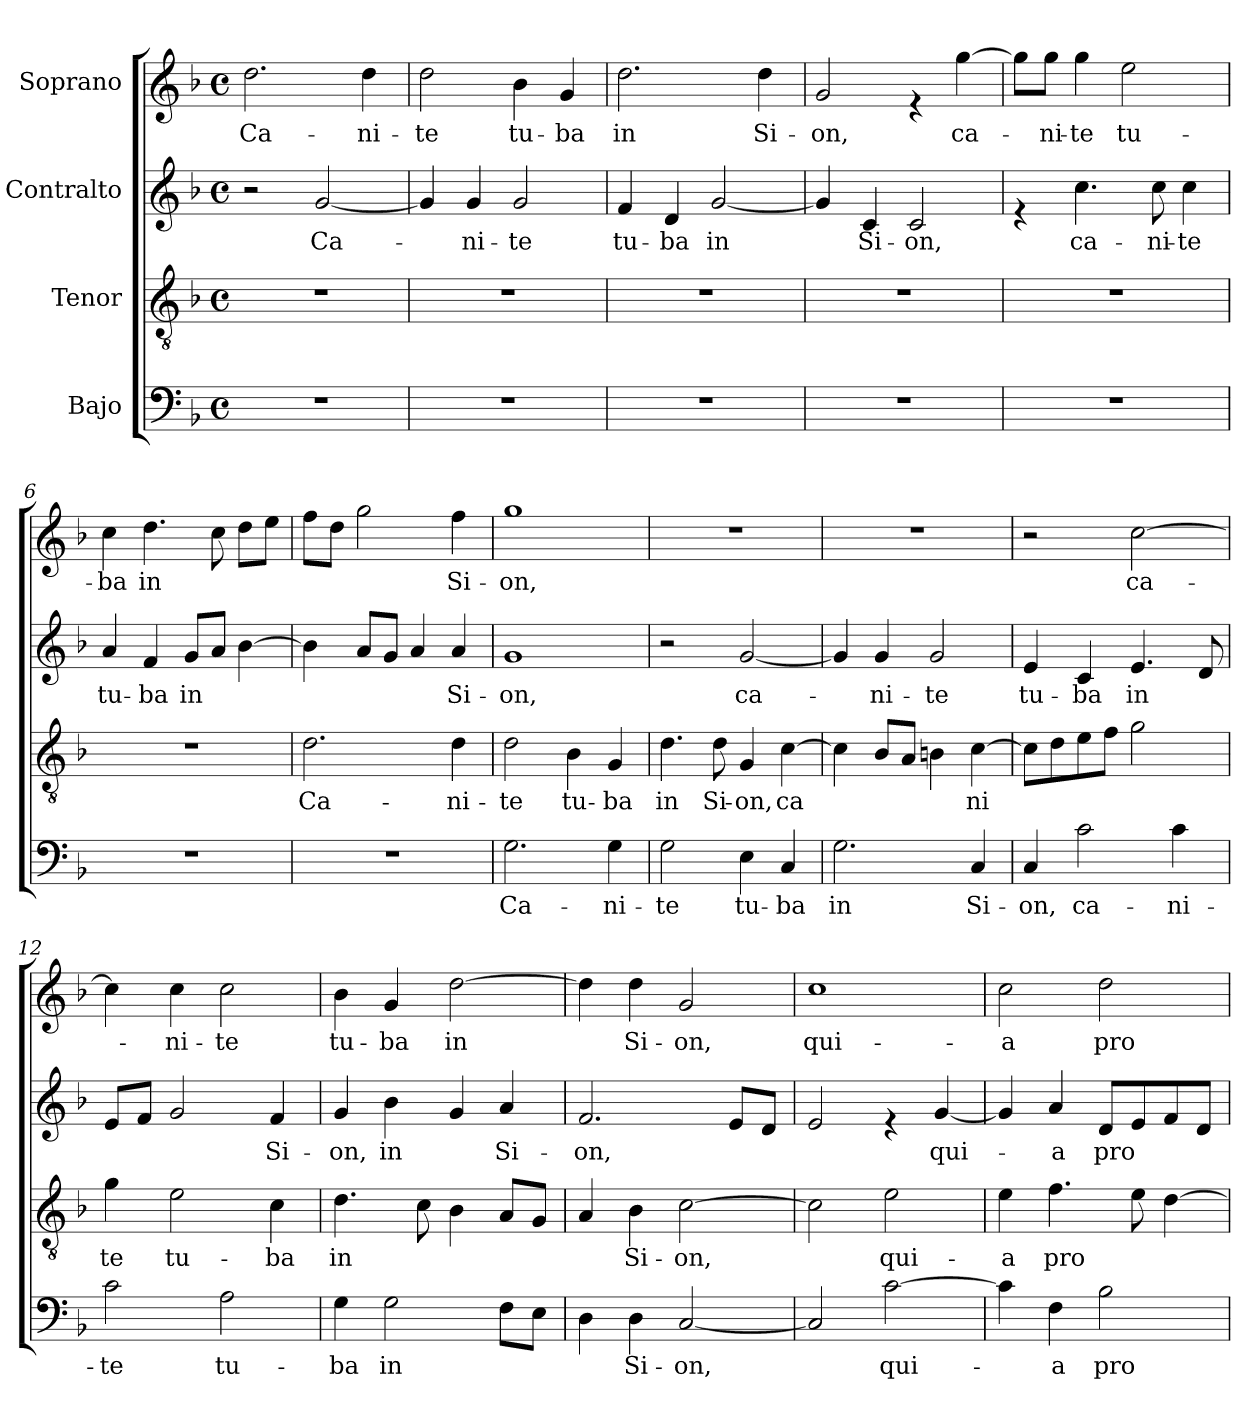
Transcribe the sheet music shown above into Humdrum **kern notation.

**kern	**text	**kern	**text	**kern	**text	**kern	**text
*part4	*part4	*part3	*part3	*part2	*part2	*part1	*part1
*staff4	*staff4	*staff3	*staff3	*staff2	*staff2	*staff1	*staff1
*I"Bajo	*	*I"Tenor	*	*I"Contralto	*	*I"Soprano	*
!!LO:PB:g=z
*stria5	*	*stria5	*	*stria5	*	*stria5	*
*clefF4	*	*clefGv2	*	*clefG2	*	*clefG2	*
*k[b-]	*	*k[b-]	*	*k[b-]	*	*k[b-]	*
*F:	*	*F:	*	*F:	*	*F:	*
*M4/4	*	*M4/4	*	*M4/4	*	*M4/4	*
*met(c)	*	*met(c)	*	*met(c)	*	*met(c)	*
=1	=1	=1	=1	=1	=1	=1	=1
!	!	!	!	!	!	!	!LO:LY:b:cj
1r	.	1r	.	2r	.	2.dd\	Ca-
!	!	!	!	!	!LO:LY:b:cj	!	!
.	.	.	.	[<2g/	Ca-	.	.
!	!	!	!	!	!	!	!LO:LY:b:cj
.	.	.	.	.	.	4dd\	-ni-
=2	=2	=2	=2	=2	=2	=2	=2
!	!	!	!	!	!	!	!LO:LY:b:cj
1r	.	1r	.	4g/]	.	2dd\	-te
!	!	!	!	!	!LO:LY:b:cj	!	!
.	.	.	.	4g/	-ni-	.	.
!	!	!	!	!	!LO:LY:b:cj	!	!LO:LY:b:cj
.	.	.	.	2g/	-te	4b-\	tu-
!	!	!	!	!	!	!	!LO:LY:b:cj
.	.	.	.	.	.	4g/	-ba
=3	=3	=3	=3	=3	=3	=3	=3
!	!	!	!	!	!LO:LY:b:cj	!	!LO:LY:b:cj
1r	.	1r	.	4f/	tu-	2.dd\	in
!	!	!	!	!	!LO:LY:b:cj	!	!
.	.	.	.	4d/	-ba	.	.
!	!	!	!	!	!LO:LY:b:cj	!	!
.	.	.	.	[<2g/	in	.	.
!	!	!	!	!	!	!	!LO:LY:b:cj
.	.	.	.	.	.	4dd\	Si-
=4	=4	=4	=4	=4	=4	=4	=4
!	!	!	!	!	!	!	!LO:LY:b:cj
1r	.	1r	.	4g/]	.	2g/	-on,
!	!	!	!	!	!LO:LY:b:cj	!	!
.	.	.	.	4c/	Si-	.	.
!	!	!	!	!	!LO:LY:b:cj	!	!
.	.	.	.	2c/	-on,	4re	.
!	!	!	!	!	!	!	!LO:LY:b:cj
.	.	.	.	.	.	[>4gg\	ca-
=5	=5	=5	=5	=5	=5	=5	=5
1r	.	1r	.	4re	.	8gg\L]	.
!	!	!	!	!	!	!	!LO:LY:b:cj
.	.	.	.	.	.	8gg\J	-ni-
!	!	!	!	!	!LO:LY:b:cj	!	!LO:LY:b:cj
.	.	.	.	4.cc\	ca-	4gg\	-te
!	!	!	!	!	!	!	!LO:LY:b:cj
.	.	.	.	.	.	2ee\	tu-
!	!	!	!	!	!LO:LY:b:cj	!	!
.	.	.	.	8cc\	-ni-	.	.
!	!	!	!	!	!LO:LY:b:cj	!	!
.	.	.	.	4cc\	-te	.	.
!!LO:LB:g=z
=6	=6	=6	=6	=6	=6	=6	=6
!	!	!	!	!	!LO:LY:b:cj	!	!LO:LY:b:cj
1r	.	1r	.	4a/	tu-	4cc\	-ba
!	!	!	!	!	!LO:LY:b:cj	!	!LO:LY:b:cj
.	.	.	.	4f/	-ba	4.dd\	in
!	!	!	!	!	!LO:LY:b:cj	!	!
.	.	.	.	8g/L	in	.	.
!	!	!	!	!	!LO:LY:b:cj	!	!LO:LY:b:cj
.	.	.	.	8a/J	-	8cc\	-
!	!	!	!	!	!LO:LY:b:cj	!	!LO:LY:b:cj
.	.	.	.	[>4b-\	--	8dd\L	--
!	!	!	!	!	!	!	!LO:LY:b:cj
.	.	.	.	.	.	8ee\J	--
=7	=7	=7	=7	=7	=7	=7	=7
!	!	!	!LO:LY:b:cj	!	!	!	!LO:LY:b:cj
1r	.	2.d\	Ca-	4b-\]	.	8ff\L	--
!	!	!	!	!	!	!	!LO:LY:b:cj
.	.	.	.	.	.	8dd\J	--
!	!	!	!	!	!LO:LY:b:cj	!	!LO:LY:b:cj
.	.	.	.	8a/L	--	2gg\	--
!	!	!	!	!	!LO:LY:b:cj	!	!
.	.	.	.	8g/J	--	.	.
!	!	!	!	!	!LO:LY:b:cj	!	!
.	.	.	.	4a/	--	.	.
!	!	!	!LO:LY:b:cj	!	!LO:LY:b:cj	!	!LO:LY:b:cj
.	.	4d\	-ni-	4a/	-Si-	4ff\	-Si-
=8	=8	=8	=8	=8	=8	=8	=8
!	!LO:LY:b:cj	!	!LO:LY:b:cj	!	!LO:LY:b:cj	!	!LO:LY:b:cj
2.G\	Ca-	2d\	-te	1g	-on,	1gg	-on,
!	!	!	!LO:LY:b:cj	!	!	!	!
.	.	4B-\	tu-	.	.	.	.
!	!LO:LY:b:cj	!	!LO:LY:b:cj	!	!	!	!
4G\	-ni-	4G/	-ba	.	.	.	.
=9	=9	=9	=9	=9	=9	=9	=9
!	!LO:LY:b:cj	!	!LO:LY:b:cj	!	!	!	!
2G\	-te	4.d\	in	2r	.	1r	.
!	!	!	!LO:LY:b:cj	!	!	!	!
.	.	8d\	Si-	.	.	.	.
!	!LO:LY:b:cj	!	!LO:LY:b:cj	!	!LO:LY:b:cj	!	!
4E\	tu-	4G/	-on,	[<2g/	ca-	.	.
!	!LO:LY:b:cj	!	!LO:LY:b:cj	!	!	!	!
4C/	-ba	[>4c\	ca-	.	.	.	.
=10	=10	=10	=10	=10	=10	=10	=10
!	!LO:LY:b:cj	!	!	!	!	!	!
2.G\	in	4c\]	.	4g/]	.	1r	.
!	!	!	!LO:LY:b:cj	!	!LO:LY:b:cj	!	!
.	.	8B-/L	--	4g/	-ni-	.	.
!	!	!	!LO:LY:b:cj	!	!	!	!
.	.	8A/J	--	.	.	.	.
!	!	!	!LO:LY:b:cj	!	!LO:LY:b:cj	!	!
.	.	4Bn\	--	2g/	-te	.	.
!	!LO:LY:b:cj	!	!LO:LY:b:cj	!	!	!	!
4C/	Si-	[>4c\	-ni-	.	.	.	.
!!LO:LB:g=z
=11	=11	=11	=11	=11	=11	=11	=11
!	!LO:LY:b:cj	!	!	!	!LO:LY:b:cj	!	!
4C/	-on,	8c\L]	.	4e/	tu-	2r	.
!	!	!	!LO:LY:b:cj	!	!	!	!
.	.	8d\	--	.	.	.	.
!	!LO:LY:b:cj	!	!LO:LY:b:cj	!	!LO:LY:b:cj	!	!
2c\	ca-	8e\	--	4c/	-ba	.	.
!	!	!	!LO:LY:b:cj	!	!	!	!
.	.	8f\J	--	.	.	.	.
!	!	!	!LO:LY:b:cj	!	!LO:LY:b:cj	!	!LO:LY:b:cj
.	.	2g\	--	4.e/	in	[>2cc\	ca-
!	!LO:LY:b:cj	!	!	!	!	!	!
4c\	-ni-	.	.	.	.	.	.
!	!	!	!	!	!LO:LY:b:cj	!	!
.	.	.	.	8d/	-	.	.
=12	=12	=12	=12	=12	=12	=12	=12
!	!LO:LY:b:cj	!	!LO:LY:b:cj	!	!LO:LY:b:cj	!	!
2c\	-te	4g\	-te	8e/L	--	4cc\]	.
!	!	!	!	!	!LO:LY:b:cj	!	!
.	.	.	.	8f/J	--	.	.
!	!	!	!LO:LY:b:cj	!	!LO:LY:b:cj	!	!LO:LY:b:cj
.	.	2e\	tu-	2g/	--	4cc\	-ni-
!	!LO:LY:b:cj	!	!	!	!	!	!LO:LY:b:cj
2A\	tu-	.	.	.	.	2cc\	-te
!	!	!	!LO:LY:b:cj	!	!LO:LY:b:cj	!	!
.	.	4c\	-ba	4f/	-Si-	.	.
=13	=13	=13	=13	=13	=13	=13	=13
!	!LO:LY:b:cj	!	!LO:LY:b:cj	!	!LO:LY:b:cj	!	!LO:LY:b:cj
4G\	-ba	4.d\	in	4g/	-on,	4b-\	tu-
!	!LO:LY:b:cj	!	!	!	!LO:LY:b:cj	!	!LO:LY:b:cj
2G\	in	.	.	4b-\	in	4g/	-ba
!	!	!	!LO:LY:b:cj	!	!	!	!
.	.	8c\	-	.	.	.	.
!	!	!	!LO:LY:b:cj	!	!LO:LY:b:cj	!	!LO:LY:b:cj
.	.	4B-\	--	4g/	-	[>2dd\	in
!	!LO:LY:b:cj	!	!LO:LY:b:cj	!	!LO:LY:b:cj	!	!
8F\L	-	8A/L	--	4a/	-Si-	.	.
!	!LO:LY:b:cj	!	!LO:LY:b:cj	!	!	!	!
8E\J	--	8G/J	--	.	.	.	.
=14	=14	=14	=14	=14	=14	=14	=14
!	!LO:LY:b:cj	!	!LO:LY:b:cj	!	!LO:LY:b:cj	!	!
4D\	--	4A/	--	2.f/	-on,	4dd\]	.
!	!LO:LY:b:cj	!	!LO:LY:b:cj	!	!	!	!LO:LY:b:cj
4D\	-Si-	4B-\	-Si-	.	.	4dd\	Si-
!	!LO:LY:b:cj	!	!LO:LY:b:cj	!	!	!	!LO:LY:b:cj
[<2C/	-on,	[>2c\	-on,	.	.	2g/	-on,
!	!	!	!	!	!LO:LY:b:cj	!	!
.	.	.	.	8e/L	-	.	.
!	!	!	!	!	!LO:LY:b:cj	!	!
.	.	.	.	8d/J	--	.	.
=15	=15	=15	=15	=15	=15	=15	=15
!	!	!	!	!	!LO:LY:b:cj	!	!LO:LY:b:cj
2C/]	.	2c\]	.	2e/	--	1cc	qui-
!	!LO:LY:b:cj	!	!LO:LY:b:cj	!	!	!	!
[>2c\	qui-	2e\	qui-	4re	.	.	.
!	!	!	!	!	!LO:LY:b:cj	!	!
.	.	.	.	[<4g/	-qui-	.	.
!!LO:LB:g=z
=16	=16	=16	=16	=16	=16	=16	=16
!	!	!	!LO:LY:b:cj	!	!	!	!LO:LY:b:cj
4c\]	.	4e\	-a	4g/]	.	2cc\	-a
!	!LO:LY:b:cj	!	!LO:LY:b:cj	!	!LO:LY:b:cj	!	!
4F\	-a	4.f\	pro	4a/	-a	.	.
!	!LO:LY:b:cj	!	!	!	!LO:LY:b:cj	!	!LO:LY:b:cj
2B-\	pro-	.	.	8d/L	pro	2dd\	pro-
!	!	!	!LO:LY:b:cj	!	!LO:LY:b:cj	!	!
.	.	8e\	-	8e/	-	.	.
!	!	!	!LO:LY:b:cj	!	!LO:LY:b:cj	!	!
.	.	[>4d\	--	8f/	--	.	.
!	!	!	!	!	!LO:LY:b:cj	!	!
.	.	.	.	8d/J	--	.	.
=	=	=	=	=	=	=	=
*-	*-	*-	*-	*-	*-	*-	*-
